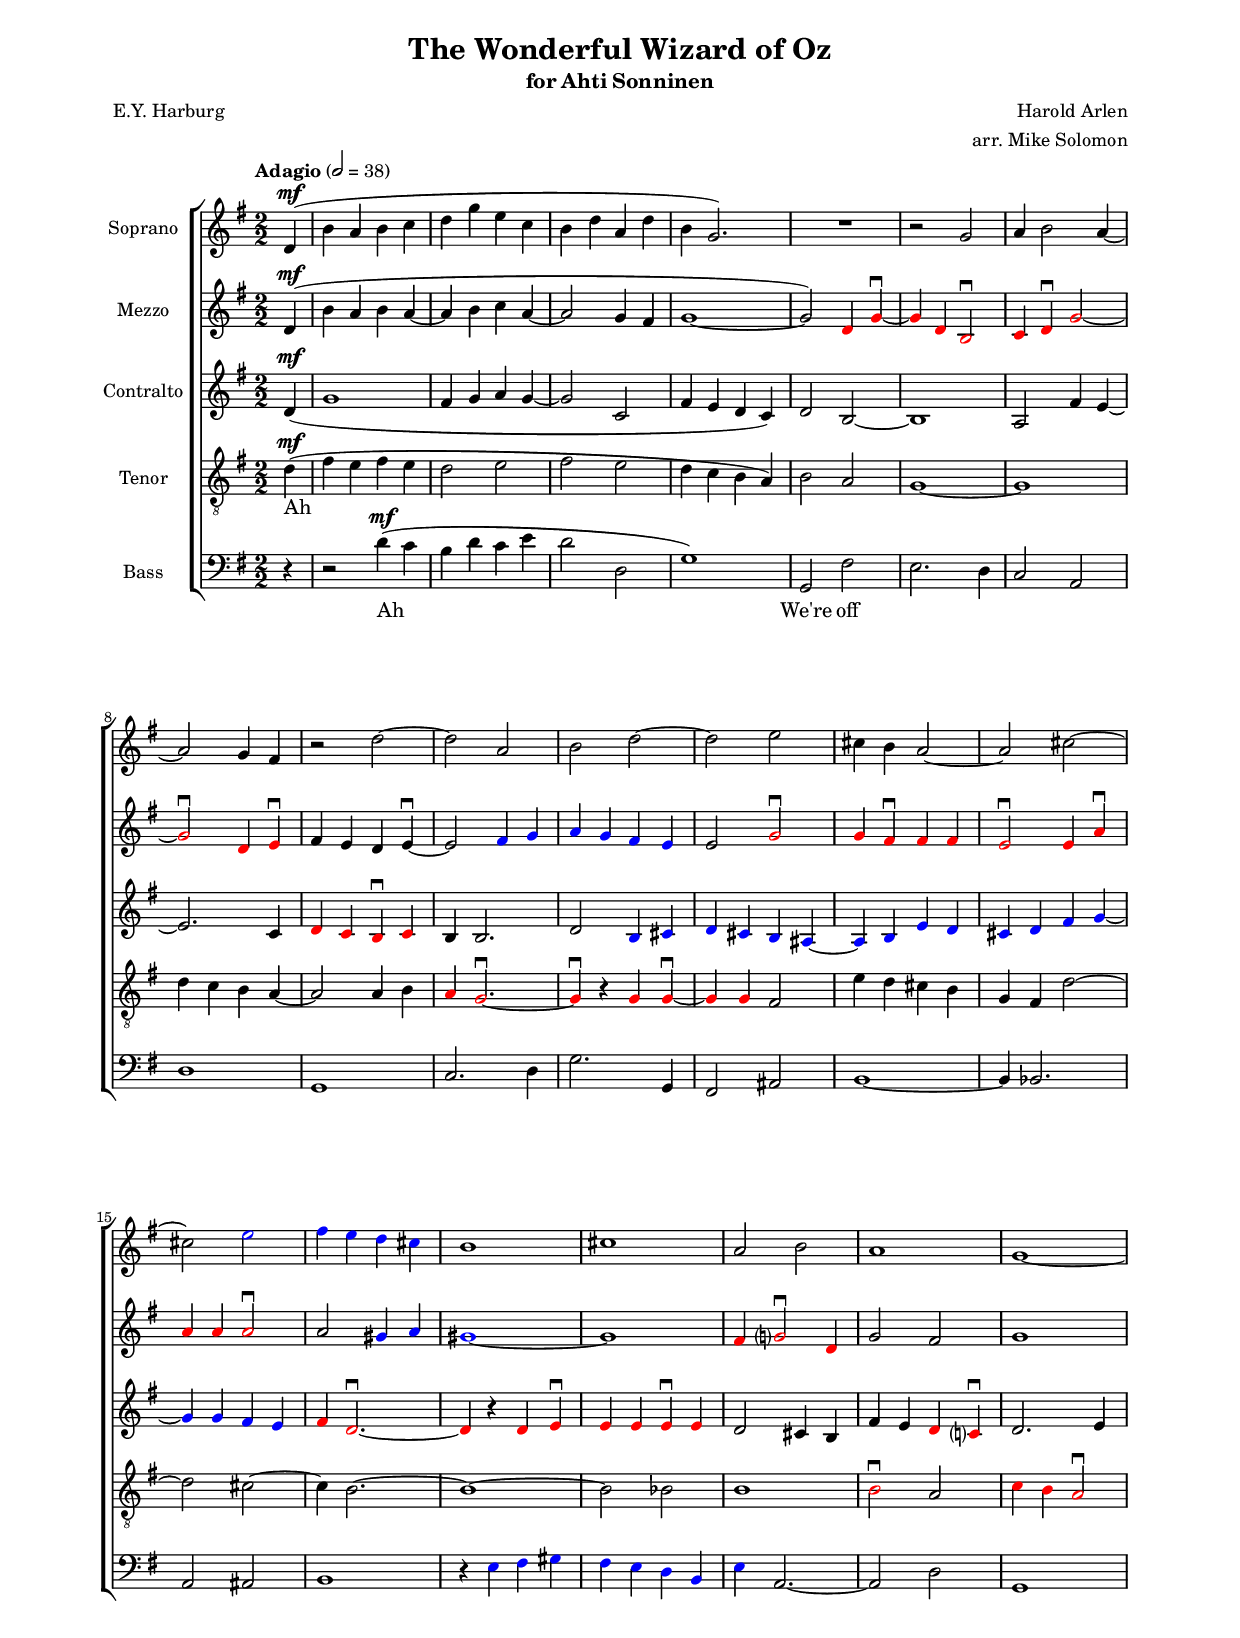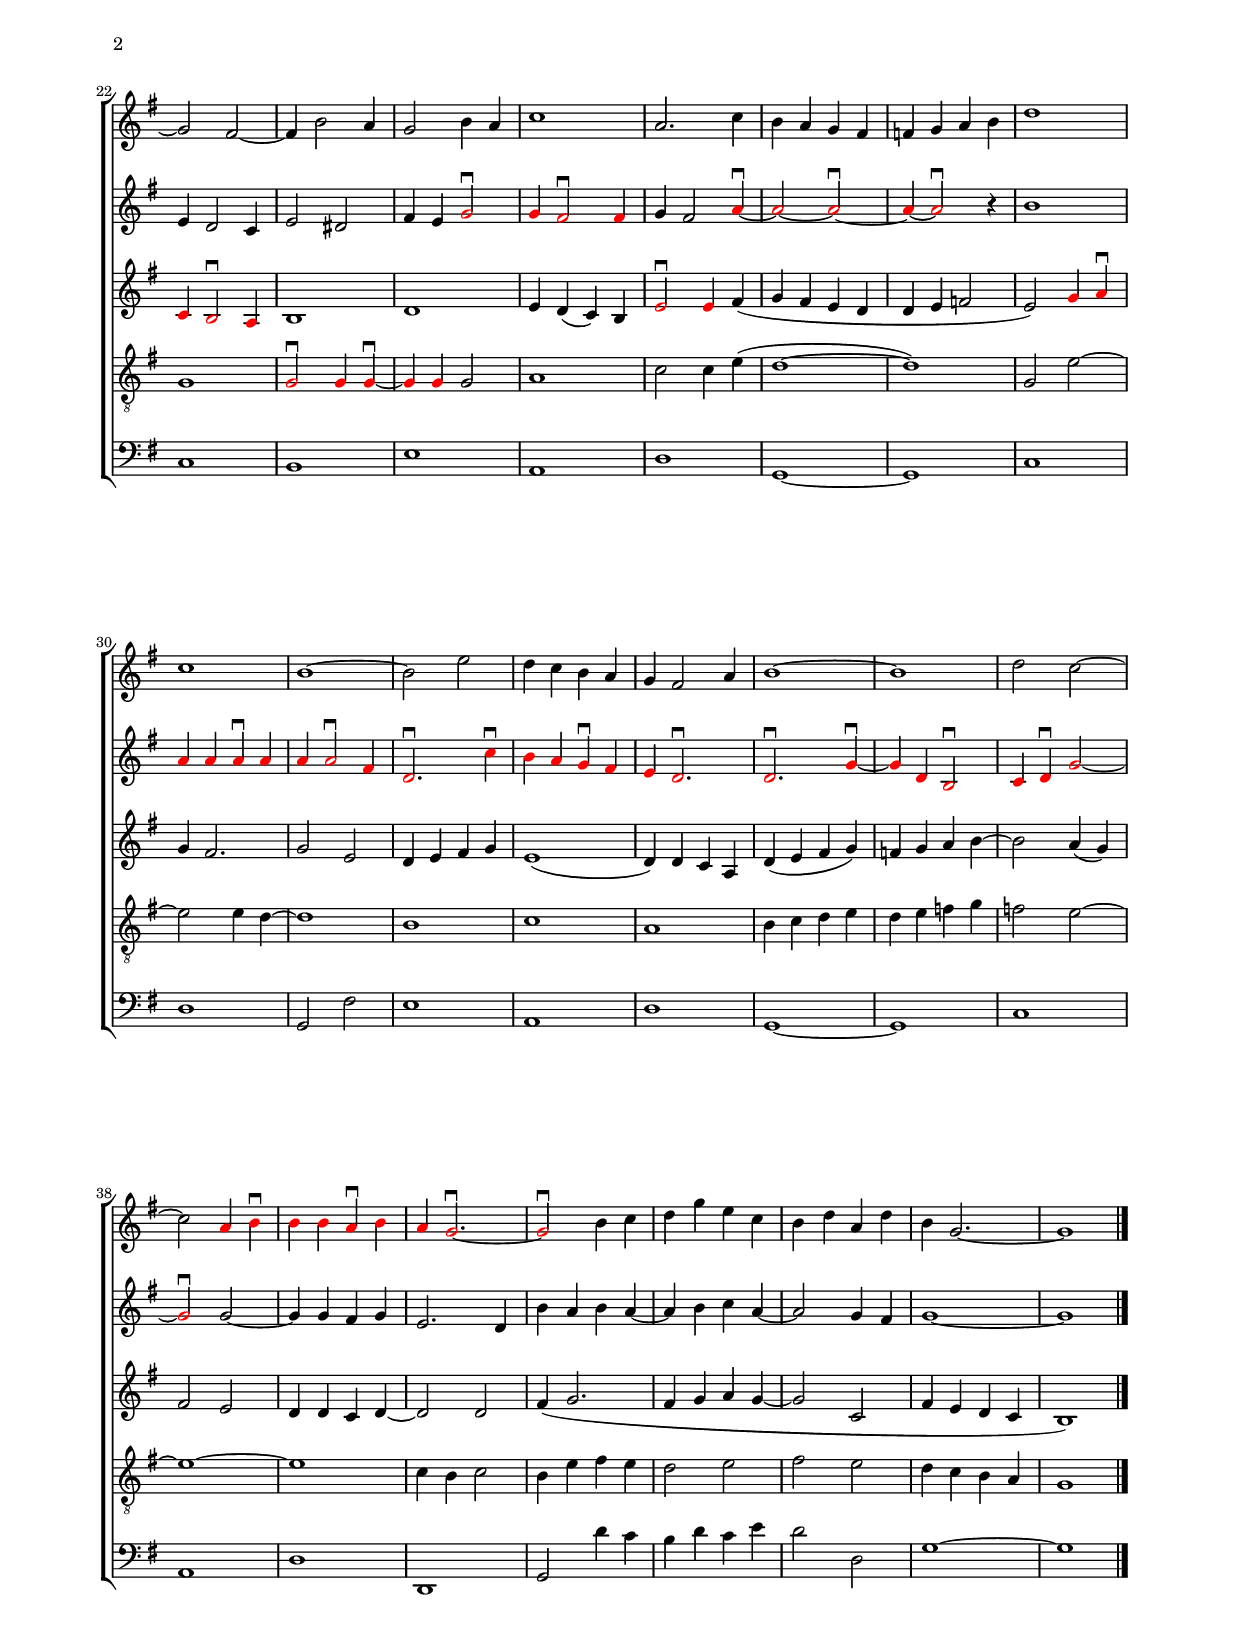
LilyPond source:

%TRANSPOSE TO D, KEEP IN SOPRANO!!!
\version "2.17.0"
\include "defs-devel.ly"
%{
  We're off to see the Wi -- zard.
  The Won -- der -- ful Wi -- zard of Oz.
  We hear he is a whiz of a wiz,
  If ev -- er a wiz there was.
  If ev -- er, oh ev -- er a wiz there was,
  The Wi -- zard of Oz is one be -- cause
  be -- cause be -- cause be -- cause be -- cause be -- cause
  be -- cause of the won -- der -- ful things he does.
  Won -- der -- ful things that he does.
  We're off to see the Wi -- zard.
  The Won -- der -- ful Wi -- zard of Oz.  

%}
\paper {
  footnote-separator-markup = \markup { \column { " "\override #`(span-factor . 1/5) { \draw-hline } }}
  footnote-padding = 5\mm
  top-system-spacing = #'((basic-distance . 1) (minimum-distance . 0) (padding . 1) (stretchability . 40))
  bottom-system-spacing = #'((basic-distance . 1) (minimum-distance . 0) (padding . 1) (stretchability . 50))
  ragged-right = ##f
  left-margin = 0.75\in
  right-margin = 0.75\in
  top-margin = 0.5\in
  bottom-margin = 0.6\in
  ragged-last-bottom = ##f
  %max-systems-per-page = #2
}

#(ly:set-option 'point-and-click #f)

MyRed = \Red
MyBlack = \Black
myred = \once \override NoteHead.color = #red
myblack = \revert NoteHead.color
%MyRed = \revert NoteHead.color
%MyBlack = \revert NoteHead.color
%myred = \revert NoteHead.color
%myblack = \revert NoteHead.color

agogic = #(make-articulation "downbow")

\header {
  title = "The Wonderful Wizard of Oz" %(1)"
  subtitle = \markup { for Ahti Sonninen }
  composer = "Harold Arlen"
  poet = "E.Y. Harburg"
  arranger = "arr. Mike Solomon"
}

nothing = {}

marks = {
  \time 2/2
  \tempo "Adagio" 2=38
  \partial 4
  s4 |
  \repeat unfold 45 { s1 | } \bar "|."
}

prefatoryMatter = {
  \key g \major
  #(set-accidental-style 'modern-cautionary)
}

soprano = \relative c' { \autoBeamOff
  \prefatoryMatter
  d4\mf ( |
  b'4 a b c |
  d g e c |
  b d a d |
  b g2. ) |
  R1 |
  r2 g |
  a4 b2 a4 ~ |
  a2 g4 fis |
  r2 d' ~ |
  d a |
  b d ~ |
  d2 e2 ||
  cis4 b a2 ~ |
  a2 cis ~ |
  cis2 \Blue e2 |
  fis4 e d cis |
  \Black b1 |
  cis |
  a2 b |
  a1 |
  g ~ |
  g2 fis ~ |
  fis4 b2 a4 |
  g2 b4 a |
  c1 |
  a2. c4 |
  b a g fis |
  f g a b |
  d1 
  c
  b ~ |
  b2 e |
  d4 c b a |
  g fis2 a4 |
  b1 ~ |
  b |
  d2 c ~ |
  c \Red a4 b-\agogic |
  b b a-\agogic b |
  a g2.-\agogic ~ |
  g2-\agogic \Black b4 c |
  d g e c |
  b d a d |
  b g2. ~ |
  g1 |
}

sopranoWords = \lyricmode {
  %Ah
  %We're off see
  %the Wi -- zard
  %Won
  %Wi -- zard of
  %Wi -- zard
}

mezzo = \relative c' { \autoBeamOff
  \prefatoryMatter
  d4\mf ( |
  b'4 a b a ~ |
  a b c a ~ |
  a2 g4 fis4 |
  g1 ~ |
  g2 ) \Red d4 g-\agogic ~ |
  g d b2-\agogic |
  c4 d-\agogic g2 ~ |
  g-\agogic d4 e\agogic |
  \Black fis e d e-\agogic ~ |
  e2 \Blue fis4 g |
  a g fis e |
  \Black e2 \Red g-\agogic |
  g4 fis-\agogic fis fis |
  e2-\agogic e4 a-\agogic |
  a a a2-\agogic |
  \Black a2 \Blue gis4 a |
  gis1 ~ |
  \Black gis |
  \Red fis4 g2-\agogic d4 |
  \Black g2 fis |
  g1 |
  e4 d2 c4 |
  e2 dis |
  fis4 e \Red g2-\agogic |
  g4 fis2-\agogic fis4 |
  \Black g4 fis2 \Red a4-\agogic ~ |
  a2 ~ a2-\agogic ~ |
  a4 ~ a2-\agogic r4 |
  \Black b1 |
  \Red a4 a a-\agogic a |
  a a2-\agogic fis4 |
  d2.-\agogic c'4-\agogic |
  b a g-\agogic fis |
  e d2.-\agogic |
  d2.-\agogic g4-\agogic ~ |
  g d4 b2-\agogic |
  c4 d-\agogic g2 ~
  g2-\agogic \Black g2 ~ |
  g4 g fis g |
  e2. d4 |
  b'4 a b a ~ |
  a b c a ~ |
  a2 g4 fis |
  g1 ~ |
  g1 |
}

mezzoWords = \lyricmode {
  %Ah
  %We're off to see the Wi -- zard
  %The Won -- der ful Wi -- zard of Oz
}

alto = \relative c' { \autoBeamOff
  \prefatoryMatter
  d4\mf ( |
  g1 |
  fis4 g4 a g ~ |
  g2 c,  |
  fis4 e d c ) |
  d2 b ~ |
  b1 |
  a2 fis'4 e ~ |
  e2. c4 |
  \Red d c b-\agogic c |
  \Black b4 b2. |
  d2 \Blue b4 cis |
  d cis b ais ~ |
  ais b e d |
  cis d fis4 g ~ |
  g4 g fis4 e |
  \Red fis4 d2.-\agogic ~ |
  d4 r d e-\agogic |
  e e e-\agogic e |
  \Black d2 cis4 b |
  fis' e \Red d4 c-\agogic |
  \Black d2. e4 |
  \Red c4 b2-\agogic a4 |
  \Black b1 |
  d |
  e4 d ( c ) b |
  \Red e2-\agogic e4 \Black fis4 ( |
  g4 fis e d |
  d e f2 |
  e2 ) \Red g4 a-\agogic |
  \Black g4 fis2. |
  g2 e |
  d4 e fis g |
  e1 ( |
  d4 ) d c a |
  d ( e fis g ) |
  f g a b ~ |
  b2 a4 ( g ) |
  fis2 e |
  d4 d c d ~ |
  d2 d |
  fis4 ( g2. |
  fis4 g a g ~ | 
  g2 c, |
  fis4 e d c |
  b1 ) |
}

altoWords = \lyricmode {
  %{
  Ah
  We're off see
  the
  Wi -- zard
  The Won -- der -- ful Wiz -- ard
  of Oz
  We hear
  is a whiz of a wiz,
  ev -- er wiz there was.
  If ev -- er, oh ev -- er a wiz was,
  The Wi -- zard of Oz is one be -- cause
  cause
  be -- cause be -- cause be -- cause
  be -- cause of the won -- der -- ful things does.
  the things he does.
  won -- der -- ful
  We're off to see the
  Wi -- zard the
  der -- ful wi -- zard of
  Ah %}
}

tenor = \relative c' {
  \autoBeamOff
  \clef "treble_8"
  \key g \major
  d4\mf ( |
  fis e fis e |
  d2 e2 |
  fis2 e |
  d4 c b a ) |
  b2 a |
  g1 ~ |
  g  |
  d'4 c b4 a ~ |
  a2 a4 b4 |
  \Red a4 g2.-\agogic ~ |
  g4-\agogic r g g-\agogic ~ |
  g g \Black fis2 |
  e'4 d4 cis b |
  g4 fis d'2 ~ |
  d2 cis ~ |
  cis4 b2. ~ |
  b1 ~ |
  b2 bes |
  b1 |
  \rred b2-\agogic a |
  \Red c4 b a2-\agogic |
  \Black g1 |
  \Red g2-\agogic g4 g-\agogic ~ |
  g g \Black g2 |
  a1 |
  c2 c4 e4 ( |
  d1 ~ |
  d ) |
  g,2 e' ~ |
  e2 e4 d ~ |
  d1 |
  b |
  c |
  a |
  b4 c d e |
  d e f g |
  f2 e ~ |
  e1 ~ |
  e1 |
  c4 b c2 |
  b4 e fis e |
  d2 e2 |
  fis2 e |
  d4 c b a |
  g1 |
}

tenorWords = \lyricmode {
  Ah
  %We're off to see the
  %Wi -- zard The Won -- der
  %Wi -- zard of Oz
  %We hear he is
  %{ a of a wiz,
  ver wiz there was
  If oh
  a wiz
  was,
  The
  zard of Oz
  is
  cause be -- cause
  be -- cause
  be -- cause
  be -- cause
  be -- cause
  won -- der -- ful
  %}
}

bass = \relative c' { \autoBeamOff
  \prefatoryMatter
  \clef bass
  r4 |
  r2 d4\mf ( c |
  b d c e |
  d2 d, |
  g1 ) |
  g,2 fis' |
  e2. d4 |
  c2 a |
  d1 |
  g,1 |
  c2. d4 |
  g2. g,4 |
  fis2 ais |
  b1 ~ |
  b4 bes2. |
  a2 ais |
  b1 |
  r4 \Blue e fis gis |
  fis e d b |
  e4 \Black a,2. ~ |
  a2 d |
  g,1 |
  c |
  b |
  e |
  a, |
  d |
  g, ~ |
  g |
  c |
  d |
  g,2 fis' |
  e1 |
  a, |
  d |
  g, ~ |
  g |
  c |
  a |
  d |
  d, |
  g2 d''4 c |
  b4 d c e |
  d2 d, |
  g1 ~ |
  g1 |
}

bassWords = \lyricmode {
  Ah
  We're off
  %to see
  %the
  %zard The
  %Wi -- zard
  %Wi -- zard
}

%%% SCORE
#(set-global-staff-size 16)

\score {
  \new ChoirStaff <<
    \new Staff \with { instrumentName = \bitchName %shortInstrumentName = #"M."
} <<
      \new Voice = "soprano" { << { \numericTimeSignature
        \soprano
      } {
        \marks
      } {
        \nothing
      }>> }
      \new Lyrics \lyricsto "soprano" {
        \sopranoWords
      }
    >>
    \new Staff \with { instrumentName = \dortyName %shortInstrumentName = #"E."
} <<
      \new Voice = "mezzo" { << { \numericTimeSignature
        \mezzo
      } {
        \nothing
      } >> }
      \new Lyrics \lyricsto "mezzo" {
        \mezzoWords
      }
    >>
    \new Staff \with { instrumentName = \ttoName %shortInstrumentName = #"Mk."
} <<
      \new Voice = "alto" { << { \numericTimeSignature
        \alto
      } {
        \nothing
      } >> }
      \new Lyrics \lyricsto "alto" {
        \altoWords
      }
    >>
    \new Staff \with { instrumentName = \fakbydName %shortInstrumentName = #"R."
} <<
      \new Voice = "tenor" { << { \numericTimeSignature
        \tenor
      } {
        \nothing
      } >> }
      \new Lyrics \lyricsto "tenor" {
        \tenorWords
      }
    >>
    \new Staff \with { instrumentName = \wysrName %shortInstrumentName = #"P." %\markup { \concat { E \super u . } }
} <<
      \new Voice = "bass" { << { \numericTimeSignature
        \bass
      } {
        \nothing
      } >> }
      \new Lyrics \lyricsto "bass" {
        \bassWords
      }
    >>
  >>
  \layout {
    \context {
      \Voice
      \override TextScript #'layer = #6
      \override NoteHead #'layer = #7
      \override Glissando #'breakable = ##t
      \override TupletNumber #'breakable = ##t
      \override TupletBracket #'breakable = ##t
      \override DynamicLineSpanner #'direction = #UP
      %\override Slur #'direction = #UP
      \remove "Forbid_line_break_engraver"
    }
    \context {
      \Staff
      \consists "Metronome_mark_engraver"
      \override TimeSignature #'style = #'numbered
      \override StaffSymbol #'layer = #4
      \override TimeSignature #'layer = #3
      \override TimeSignature #'whiteout = ##t
    }
    \context {
      \Lyrics
      %\override LyricText #'whiteout = ##t
      \override LyricText #'layer = #6
    }
    \context {
      \Score
      \remove "Metronome_mark_engraver"
      \override NonMusicalPaperColumn #'allow-loose-spacing = ##f
    }
  }
}

%{
%%% piano redux
#(set-global-staff-size 20)

\score {
  \new PianoStaff <<
    \new Staff <<
      \new Voice = "1" { \voiceOne << \soprano \marks >> }
      \new Voice = "2" { \voiceTwo \mezzo }
      \new Voice = "3" { \voiceThree \alto }
    >>
    \new Staff <<
      \new Voice = "4" { \voiceOne \tenor }
      \new Voice = "5" { \voiceTwo \bass }
    >>
  >>
  \layout {
    \context {
      \Voice
      \override TextScript #'layer = #6
      \override NoteHead #'layer = #7
      \override Glissando #'breakable = ##t
      \override TupletNumber #'breakable = ##t
      \override TupletBracket #'breakable = ##t
      \remove "Forbid_line_break_engraver"
    }
    \context {
      \Staff
      \consists "Metronome_mark_engraver"
      \override TimeSignature #'style = #'numbered
      \override StaffSymbol #'layer = #4
      \override TimeSignature #'layer = #3
      \override TimeSignature #'whiteout = ##t
    }
    \context {
      \Lyrics
      %\override LyricText #'whiteout = ##t
      \override LyricText #'layer = #6
    }
    \context {
      \Score
      \remove "Metronome_mark_engraver"
      \override NonMusicalPaperColumn #'allow-loose-spacing = ##f
    }
  }
}
%}
%%% MIDI

\score {
  \new ChoirStaff <<
    \new Staff \with { instrumentName = \bitchName %shortInstrumentName = #"M."
} <<
      \new Voice = "soprano" { << { \numericTimeSignature
        \soprano
      } {
        \marks
      } >> }
      \new Lyrics \lyricsto "soprano" {
        \sopranoWords
      }
    >>
    \new Staff \with { instrumentName = \dortyName %shortInstrumentName = #"E."
} <<
      \new Voice = "mezzo" { \numericTimeSignature
        \mezzo
      }
      \new Lyrics \lyricsto "mezzo" {
        \mezzoWords
      }
    >>
    \new Staff \with { instrumentName = \ttoName %shortInstrumentName = #"Mk."
} <<
      \new Voice = "alto" { \numericTimeSignature
        \alto
      }
      \new Lyrics \lyricsto "alto" {
        \altoWords
      }
    >>
    \new Staff \with { instrumentName = \fakbydName %shortInstrumentName = #"R."
} <<
      \new Voice = "tenor" { \numericTimeSignature
        \tenor
      }
      \new Lyrics \lyricsto "tenor" {
        \tenorWords
      }
    >>
    \new Staff \with { instrumentName = \wysrName %shortInstrumentName = #"P." %\markup { \concat { E \super u . } }
} <<
      \new Voice = "bass" { \numericTimeSignature
        \bass
      }
      \new Lyrics \lyricsto "bass" {
        \bassWords
      }
    >>
  >>
  \midi {}
}
